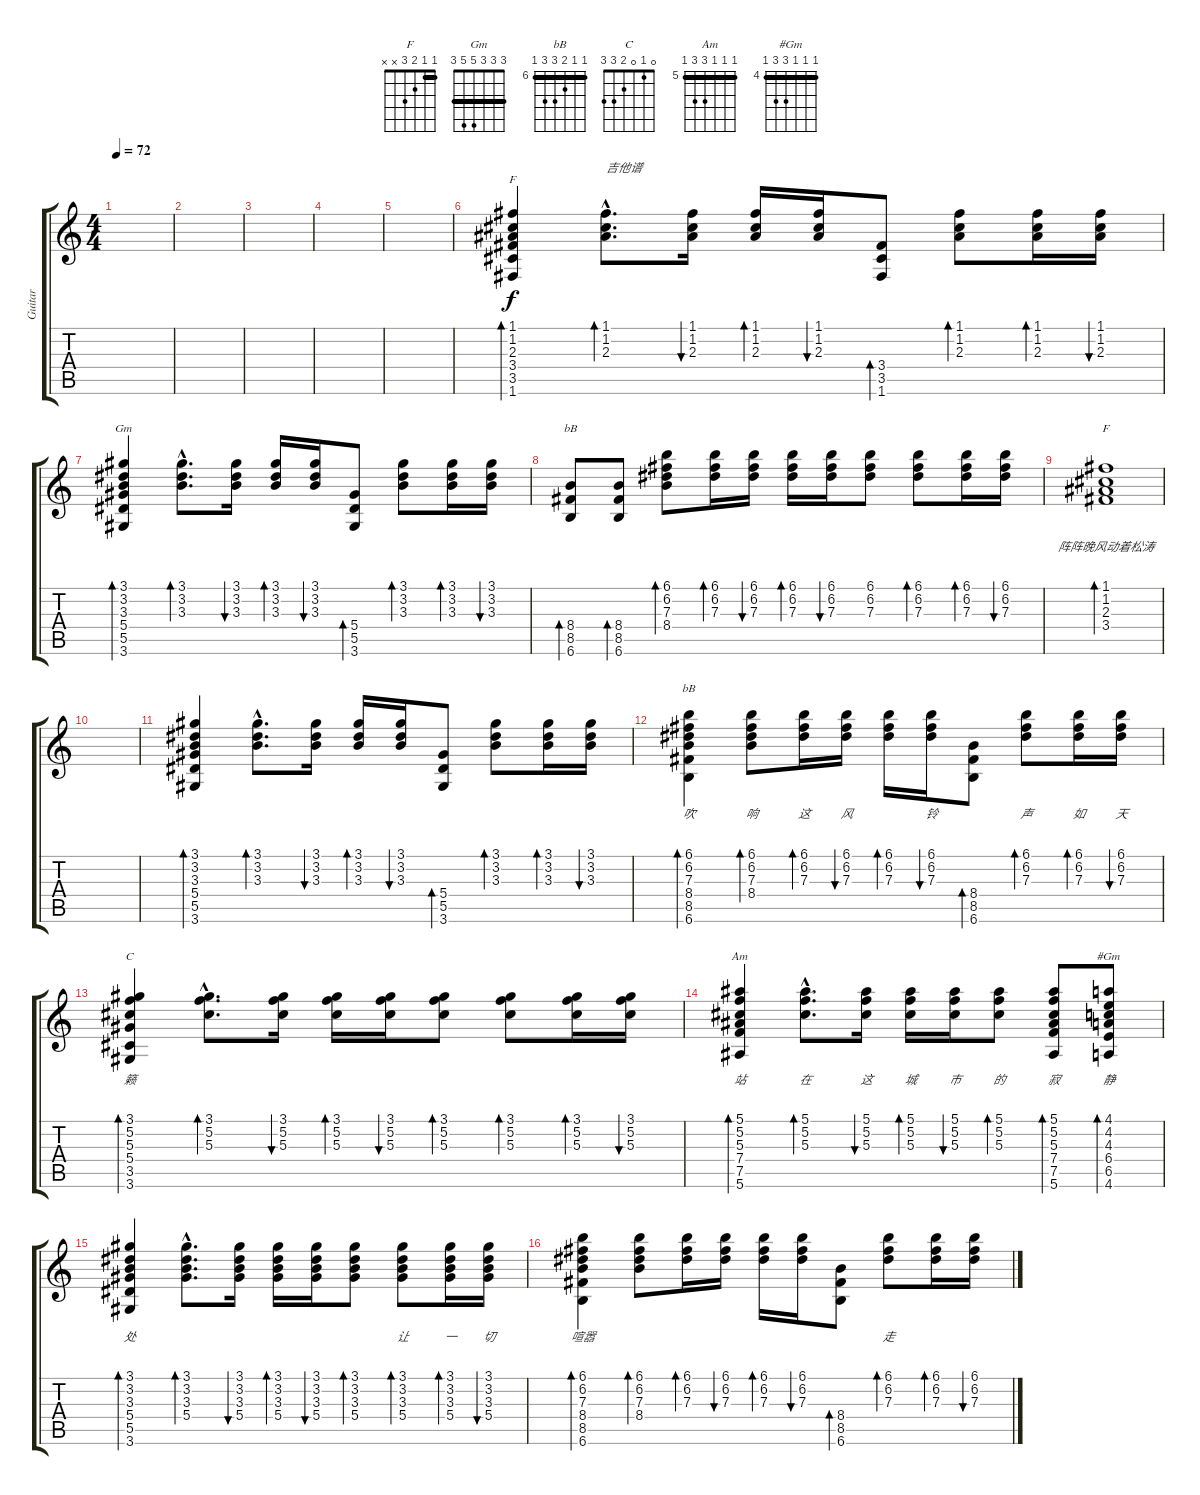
\track ("Guitar" "Guitar") {instrument acousticguitarsteel}
\staff {score tabs}
\tuning (F4 C4 Ab3 Eb3 Bb2 F2) {hide}
\chord ("F" 1 1 2 3 3 1) {barre 1}
\chord ("Gm" 3 3 3 5 5 3) {barre 3}
\chord ("bB" x x x 8 8 6) {firstfret 6 barre 8}
\chord ("F" 1 1 2 3 x x) {barre 1}
\chord ("bB" 6 6 7 8 8 6) {firstfret 6 barre 6}
\chord ("C" 0 1 0 2 3 3)
\chord ("Am" 5 5 5 7 7 5) {firstfret 5 barre 5}
\chord ("#Gm" 4 4 4 6 6 4) {firstfret 4 barre 4}
\ts (4 4)
\tempo 72
\clef g2
\ks c
|
|
|
|
|
(1.1 1.2 2.3 3.4 3.5 1.6).4{bd 120 ch "F"} (1.1{hac} 1.2{hac} 2.3{hac}).8{d bd 30 txt "吉他谱"} (1.1 1.2 2.3).16{bu 30} (1.1 1.2 2.3).16{bd 30} (1.1 1.2 2.3).16{bu 30} (3.4 3.5 1.6).8{bd 30} (1.1 1.2 2.3).8{bd 30} (1.1 1.2 2.3).16{bd 30} (1.1 1.2 2.3).16{bu 30} |
(3.1 3.2 3.3 5.4 5.5 3.6).4{bd 30 ch "Gm"} (3.1{hac} 3.2{hac} 3.3{hac}).8{d bd 30} (3.1 3.2 3.3).16{bu 30} (3.1 3.2 3.3).16{bd 30} (3.1 3.2 3.3).16{bu 30} (5.4 5.5 3.6).8{bd 30} (3.1 3.2 3.3).8{bd 30} (3.1 3.2 3.3).16{bd 30} (3.1 3.2 3.3).16{bu 30} |
(8.4 8.5 6.6).8{bd 30 ch "bB"} (8.4 8.5 6.6).8{bd 30} (6.1 6.2 7.3 8.4).8{bd 30} (6.1 6.2 7.3).16{bd 30} (6.1 6.2 7.3).16{bu 30} (6.1 6.2 7.3).16{bd 30} (6.1 6.2 7.3).16{bu 30} (6.1 6.2 7.3).8 (6.1 6.2 7.3).8{bd 30} (6.1 6.2 7.3).16{bd 30} (6.1 6.2 7.3).16{bu 30} |
(1.1 1.2 2.3 3.4).1{bd 30 ch "F" lyrics (0 "阵阵晚风动着松涛") lyrics (1 "") lyrics (2 "") lyrics (3 "") lyrics (4 "")} |
|
(3.1 3.2 3.3 5.4 5.5 3.6).4{bd 30 lyrics (0 "") lyrics (1 "") lyrics (2 "") lyrics (3 "") lyrics (4 "")} (3.1{hac} 3.2{hac} 3.3{hac}).8{d bd 30 lyrics (0 "") lyrics (1 "") lyrics (2 "") lyrics (3 "") lyrics (4 "")} (3.1 3.2 3.3).16{bu 30 lyrics (0 "") lyrics (1 "") lyrics (2 "") lyrics (3 "") lyrics (4 "")} (3.1 3.2 3.3).16{bd 30 lyrics (0 "") lyrics (1 "") lyrics (2 "") lyrics (3 "") lyrics (4 "")} (3.1 3.2 3.3).16{bu 30 lyrics (0 "") lyrics (1 "") lyrics (2 "") lyrics (3 "") lyrics (4 "")} (5.4 5.5 3.6).8{bd 30 lyrics (0 "") lyrics (1 "") lyrics (2 "") lyrics (3 "") lyrics (4 "")} (3.1 3.2 3.3).8{bd 30 lyrics (0 "") lyrics (1 "") lyrics (2 "") lyrics (3 "") lyrics (4 "")} (3.1 3.2 3.3).16{bd 30 lyrics (0 "") lyrics (1 "") lyrics (2 "") lyrics (3 "") lyrics (4 "")} (3.1 3.2 3.3).16{bu 30 lyrics (0 "") lyrics (1 "") lyrics (2 "") lyrics (3 "") lyrics (4 "")} |
(6.1 6.2 7.3 8.4 8.5 6.6).4{bd 30 ch "bB" lyrics (0 "吹") lyrics (1 "") lyrics (2 "") lyrics (3 "") lyrics (4 "")} (6.1 6.2 7.3 8.4).8{bd 30 lyrics (0 "响") lyrics (1 "") lyrics (2 "") lyrics (3 "") lyrics (4 "")} (6.1 6.2 7.3).16{bd 30 lyrics (0 "这") lyrics (1 "") lyrics (2 "") lyrics (3 "") lyrics (4 "")} (6.1 6.2 7.3).16{bu 30 lyrics (0 "风") lyrics (1 "") lyrics (2 "") lyrics (3 "") lyrics (4 "")} (6.1 6.2 7.3).16{bd 30 lyrics (0 "") lyrics (1 "") lyrics (2 "") lyrics (3 "") lyrics (4 "")} (6.1 6.2 7.3).16{bu 30 lyrics (0 "铃") lyrics (1 "") lyrics (2 "") lyrics (3 "") lyrics (4 "")} (8.4 8.5 6.6).8{bd 30 lyrics (0 "") lyrics (1 "") lyrics (2 "") lyrics (3 "") lyrics (4 "")} (6.1 6.2 7.3).8{bd 30 lyrics (0 "声") lyrics (1 "") lyrics (2 "") lyrics (3 "") lyrics (4 "")} (6.1 6.2 7.3).16{bd 30 lyrics (0 "如") lyrics (1 "") lyrics (2 "") lyrics (3 "") lyrics (4 "")} (6.1 6.2 7.3).16{bu 30 lyrics (0 "天") lyrics (1 "") lyrics (2 "") lyrics (3 "") lyrics (4 "")} |
(3.1 5.2 5.3 5.4 3.5 3.6).4{bd 30 ch "C" lyrics (0 "籁") lyrics (1 "") lyrics (2 "") lyrics (3 "") lyrics (4 "")} (3.1{hac} 5.2{hac} 5.3{hac}).8{d bd 30 lyrics (0 "") lyrics (1 "") lyrics (2 "") lyrics (3 "") lyrics (4 "")} (3.1 5.2 5.3).16{bu 30 lyrics (0 "") lyrics (1 "") lyrics (2 "") lyrics (3 "") lyrics (4 "")} (3.1 5.2 5.3).16{bd 30 lyrics (0 "") lyrics (1 "") lyrics (2 "") lyrics (3 "") lyrics (4 "")} (3.1 5.2 5.3).16{bu 30 lyrics (0 "") lyrics (1 "") lyrics (2 "") lyrics (3 "") lyrics (4 "")} (3.1 5.2 5.3).8{bd 30 lyrics (0 "") lyrics (1 "") lyrics (2 "") lyrics (3 "") lyrics (4 "")} (3.1 5.2 5.3).8{bd 30 lyrics (0 "") lyrics (1 "") lyrics (2 "") lyrics (3 "") lyrics (4 "")} (3.1 5.2 5.3).16{bd 30 lyrics (0 "") lyrics (1 "") lyrics (2 "") lyrics (3 "") lyrics (4 "")} (3.1 5.2 5.3).16{bu 30 lyrics (0 "") lyrics (1 "") lyrics (2 "") lyrics (3 "") lyrics (4 "")} |
(5.1 5.2 5.3 7.4 7.5 5.6).4{bd 30 ch "Am" lyrics (0 "站") lyrics (1 "") lyrics (2 "") lyrics (3 "") lyrics (4 "")} (5.1{hac} 5.2{hac} 5.3{hac}).8{d bd 30 lyrics (0 "在") lyrics (1 "") lyrics (2 "") lyrics (3 "") lyrics (4 "")} (5.1 5.2 5.3).16{bu 30 lyrics (0 "这") lyrics (1 "") lyrics (2 "") lyrics (3 "") lyrics (4 "")} (5.1 5.2 5.3).16{bd 30 lyrics (0 "城") lyrics (1 "") lyrics (2 "") lyrics (3 "") lyrics (4 "")} (5.1 5.2 5.3).16{bu 30 lyrics (0 "市") lyrics (1 "") lyrics (2 "") lyrics (3 "") lyrics (4 "")} (5.1 5.2 5.3).8{bd 30 lyrics (0 "的") lyrics (1 "") lyrics (2 "") lyrics (3 "") lyrics (4 "")} (5.1 5.2 5.3 7.4 7.5 5.6).8{bd 30 lyrics (0 "寂") lyrics (1 "") lyrics (2 "") lyrics (3 "") lyrics (4 "")} (4.1 4.2 4.3 6.4 6.5 4.6).8{bd 30 ch "#Gm" lyrics (0 "静") lyrics (1 "") lyrics (2 "") lyrics (3 "") lyrics (4 "")} |
(3.1 3.2 3.3 5.4 5.5 3.6).4{bd 30 lyrics (0 "处") lyrics (1 "") lyrics (2 "") lyrics (3 "") lyrics (4 "")} (3.1{hac} 3.2{hac} 3.3{hac} 5.4{hac}).8{d bd 30 lyrics (0 "") lyrics (1 "") lyrics (2 "") lyrics (3 "") lyrics (4 "")} (3.1 3.2 3.3 5.4).16{bu 30 lyrics (0 "") lyrics (1 "") lyrics (2 "") lyrics (3 "") lyrics (4 "")} (3.1 3.2 3.3 5.4).16{bd 30 lyrics (0 "") lyrics (1 "") lyrics (2 "") lyrics (3 "") lyrics (4 "")} (3.1 3.2 3.3 5.4).16{bu 30 lyrics (0 "") lyrics (1 "") lyrics (2 "") lyrics (3 "") lyrics (4 "")} (3.1 3.2 3.3 5.4).8{bd 30 lyrics (0 "") lyrics (1 "") lyrics (2 "") lyrics (3 "") lyrics (4 "")} (3.1 3.2 3.3 5.4).8{bd 30 lyrics (0 "让") lyrics (1 "") lyrics (2 "") lyrics (3 "") lyrics (4 "")} (3.1 3.2 3.3 5.4).16{bd 30 lyrics (0 "一") lyrics (1 "") lyrics (2 "") lyrics (3 "") lyrics (4 "")} (3.1 3.2 3.3 5.4).16{bu 30 lyrics (0 "切") lyrics (1 "") lyrics (2 "") lyrics (3 "") lyrics (4 "")} |
(6.1 6.2 7.3 8.4 8.5 6.6).4{bd 30 lyrics (0 "喧嚣") lyrics (1 "") lyrics (2 "") lyrics (3 "") lyrics (4 "")} (6.1 6.2 7.3 8.4).8{bd 30 lyrics (0 "") lyrics (1 "") lyrics (2 "") lyrics (3 "") lyrics (4 "")} (6.1 6.2 7.3).16{bd 30 lyrics (0 "") lyrics (1 "") lyrics (2 "") lyrics (3 "") lyrics (4 "")} (6.1 6.2 7.3).16{bu 30 lyrics (0 "") lyrics (1 "") lyrics (2 "") lyrics (3 "") lyrics (4 "")} (6.1 6.2 7.3).16{bd 30 lyrics (0 "") lyrics (1 "") lyrics (2 "") lyrics (3 "") lyrics (4 "")} (6.1 6.2 7.3).16{bu 30 lyrics (0 "") lyrics (1 "") lyrics (2 "") lyrics (3 "") lyrics (4 "")} (8.4 8.5 6.6).8{bd 30 lyrics (0 "") lyrics (1 "") lyrics (2 "") lyrics (3 "") lyrics (4 "")} (6.1 6.2 7.3).8{bd 30 lyrics (0 "走") lyrics (1 "") lyrics (2 "") lyrics (3 "") lyrics (4 "")} (6.1 6.2 7.3).16{bd 30 lyrics (0 "") lyrics (1 "") lyrics (2 "") lyrics (3 "") lyrics (4 "")} (6.1 6.2 7.3).16{bu 30 lyrics (0 "") lyrics (1 "") lyrics (2 "") lyrics (3 "") lyrics (4 "")}
